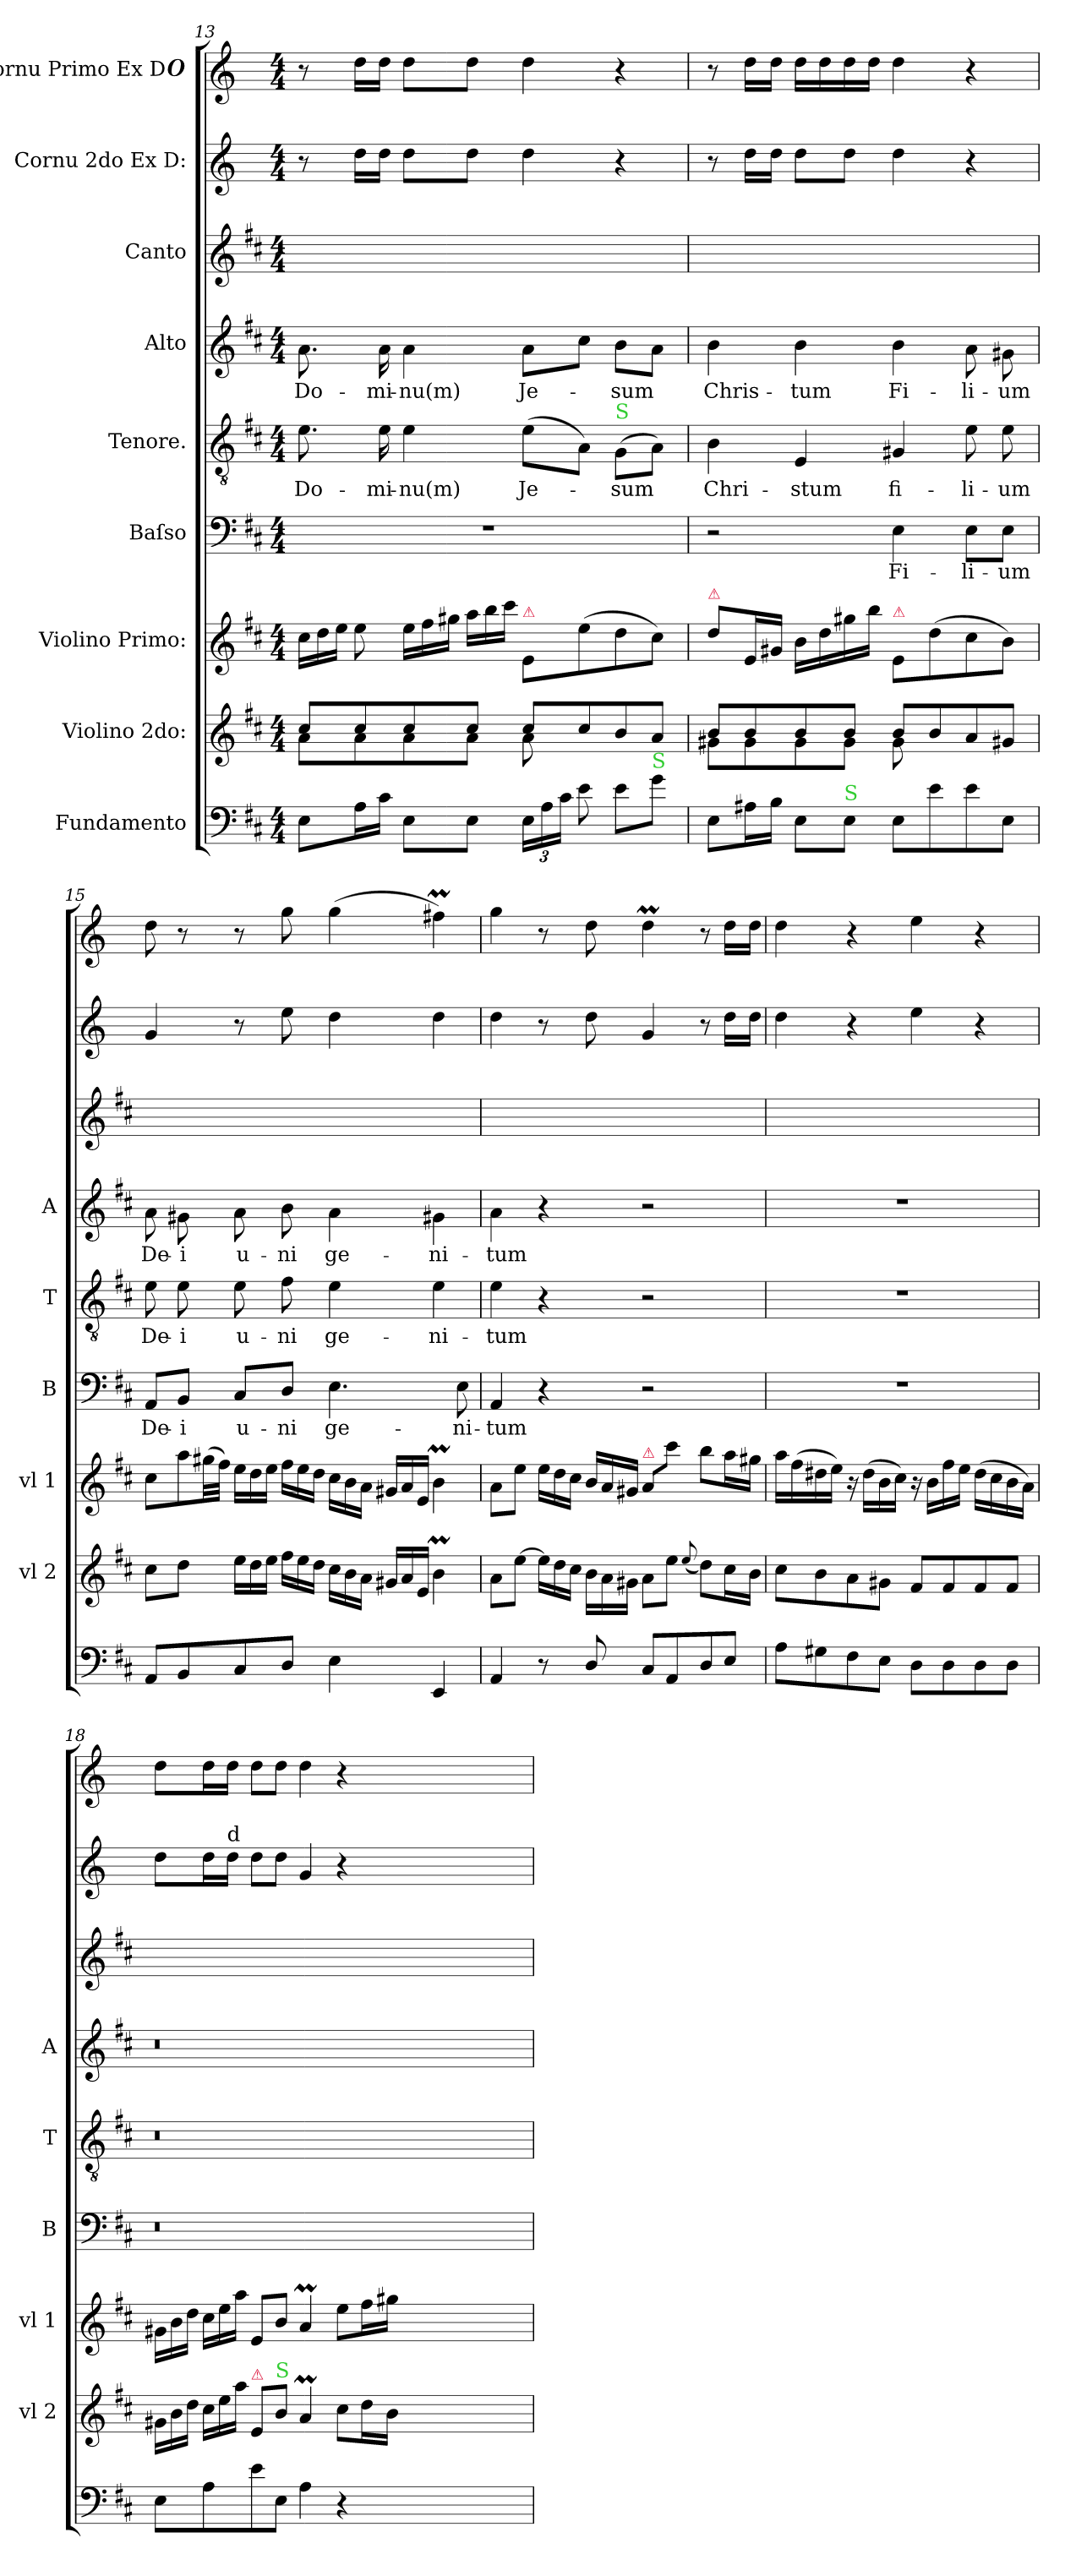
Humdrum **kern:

**kern	**kern	**kern	**kern	**text	**kern	**text	**kern	**text	**kern	**kern	**kern
*part9	*part8	*part7	*part6	*part6	*part5	*part5	*part4	*part4	*part3	*part2	*part1
*staff9	*staff8	*staff7	*staff6	*staff6	*staff5	*staff5	*staff4	*staff4	*staff3	*staff2	*staff1
*I"Fundamento	*I"Violino 2do:	*I"Violino Primo:	*I"Baſso	*	*I"Tenore.	*	*I"Alto	*	*I"Canto	*I"Cornu 2do Ex D:	*I"Cornu Primo Ex D#
*	*I'vl 2	*I'vl 1	*I'B	*	*I'T	*	*I'A	*	*	*	*
*clefF4	*clefG2	*clefG2	*clefF4	*	*clefGv2	*	*clefG2	*	*clefG2	*clefG2	*clefG2
*	*	*	*	*	*	*	*	*	*	*ITrd6c10	*ITrd6c10
*k[f#c#]	*k[f#c#]	*k[f#c#]	*k[f#c#]	*	*k[f#c#]	*	*k[f#c#]	*	*k[f#c#]	*k[f#c#]	*k[f#c#]
*D:	*D:	*D:	*D:	*	*D:	*	*D:	*	*D:	*D:	*D:
*M4/4	*M4/4	*M4/4	*M4/4	*	*M4/4	*	*M4/4	*	*M4/4	*M4/4	*M4/4
=13	=13	=13	=13	=13	=13	=13	=13	=13	=13	=13	=13
*	*^	*	*	*	*	*	*	*	*	*	*
*	*	*	*Xtuplet	*	*	*	*	*	*	*	*	*
8E\L	8cc#/L	8a\L	24cc#\LL	1r	.	8.e\	Do-	8.a\	Do-	1ryy	8r	8r
.	.	.	24dd\	.	.	.	.	.	.	.	.	.
.	.	.	24ee\JJ	.	.	.	.	.	.	.	.	.
16A\L	8cc#/	8a\	8ee\	.	.	.	.	.	.	.	16e\LL	16e\LL
16c#\JJ	.	.	.	.	.	16e\	-mi-	16a\	-mi-	.	16e\JJ	16e\JJ
8E\L	8cc#/	8a\	24ee\LL	.	.	4e\	-nu(m)	4a\	-nu(m)	.	8e\L	8e\L
.	.	.	24ff#\	.	.	.	.	.	.	.	.	.
.	.	.	24gg#X\JJ	.	.	.	.	.	.	.	.	.
8E\J	8cc#/J	8a\J	24aa\LL	.	.	.	.	.	.	.	8e\J	8e\J
.	.	.	24bb\	.	.	.	.	.	.	.	.	.
.	.	.	24ccc#\JJ	.	.	.	.	.	.	.	.	.
!	!	!	!LO:TX:a:color=crimson:t=⚠	!	!	!	!	!	!	!	!	!
24E\LL	8cc#/L	8a\	8e/L	.	.	(8e\L	Je-	8a\L	Je-	.	4e\	4e\
24A\	.	.	.	.	.	.	.	.	.	.	.	.
24c#\JJ	.	.	.	.	.	.	.	.	.	.	.	.
8e\	8cc#/	8ryy	(8ee\	.	.	8A\J)	.	8cc#\J	.	.	.	.
!	!	!	!	!	!	!LO:TX:a:color=limegreen:t=S	!	!	!	!	!	!
8e\L	8b/	4ryy	8dd\	.	.	(8G\L	-sum	8b\L	-sum	.	4r	4r
!LO:TX:a:color=limegreen:t=S	!	!	!	!	!	!	!	!	!	!	!	!
8g\J	8a/J	.	8cc#\J)	.	.	8A\J)	.	8a\J	.	.	.	.
=14	=14	=14	=14	=14	=14	=14	=14	=14	=14	=14	=14	=14
!	!	!	!LO:TX:a:color=crimson:t=⚠	!	!	!	!	!	!	!	!	!
8E\L	8b/L	8g#X\L	8dd\L	2r	.	4B\	Chri-	4b\	Chris-	1ryy	8r	8r
16A#X\L	8b/	8g#\	16e/L	.	.	.	.	.	.	.	16e\LL	16e\LL
16B\JJ	.	.	16g#X/JJ	.	.	.	.	.	.	.	16e\JJ	16e\JJ
8E\L	8b/	8g#\	16b\LL	.	.	4E/	-stum	4b\	-tum	.	8e\L	16e\LL
.	.	.	16dd\	.	.	.	.	.	.	.	.	16e\
!LO:TX:a:color=limegreen:t=S	!	!	!	!	!	!	!	!	!	!	!	!
8E\J	8b/J	8g#\J	16gg#X\	.	.	.	.	.	.	.	8e\J	16e\
.	.	.	16bb\JJ	.	.	.	.	.	.	.	.	16e\JJ
!	!	!	!LO:TX:a:color=crimson:t=⚠	!	!	!	!	!	!	!	!	!
8E\L	8b/L	8g#\	8e\L	4E\	Fi-	4G#X/	fi-	4b\	Fi-	.	4e\	4e\
8e\	8b/	8ryy	(8dd\	.	.	.	.	.	.	.	.	.
8e\	8a/	4ryy	8cc#\	8E\L	-li-	8e\	-li-	8a\	-li-	.	4r	4r
8E\J	8g#X/J	.	8b\J)	8E\J	-um	8e\	-um	8g#X\	-um	.	.	.
*	*v	*v	*	*	*	*	*	*	*	*	*	*
=15	=15	=15	=15	=15	=15	=15	=15	=15	=15	=15	=15
8AA/L	8cc#\L	8cc#\L	8AA/L	De-	8e\	De-	8a\	De-	1ryy	4A/	8e\
!	!	!LO:N:vis=8	!	!	!	!	!	!	!	!	!
8BB/	8dd\J	16aa\	8BB/J	-i	8e\	-i	8g#X\	-i	.	.	8r
.	.	(32gg#X\LL	.	.	.	.	.	.	.	.	.
.	.	32ff#\JJJ)	.	.	.	.	.	.	.	.	.
*	*Xtuplet	*	*	*	*	*	*	*	*	*	*
8C#/	24ee\LL	24ee\LL	8C#/L	u-	8e\	u-	8a\	u-	.	8r	8r
.	24dd\	24dd\	.	.	.	.	.	.	.	.	.
.	24ee\JJ	24ee\JJ	.	.	.	.	.	.	.	.	.
8D/J	24ff#\LL	24ff#\LL	8D/J	-ni	8f#\	-ni	8b\	-ni	.	8f#\	8a\
.	24ee\	24ee\	.	.	.	.	.	.	.	.	.
.	24dd\JJ	24dd\JJ	.	.	.	.	.	.	.	.	.
4E\	24cc#\LL	24cc#\LL	4.E\	ge-	4e\	ge-	4a\	ge-	.	4e\	(4a\
.	24b\	24b\	.	.	.	.	.	.	.	.	.
.	24a\JJ	24a\JJ	.	.	.	.	.	.	.	.	.
.	24g#X/LL	24g#X/LL	.	.	.	.	.	.	.	.	.
.	24a/	24a/	.	.	.	.	.	.	.	.	.
.	24e/JJ	24e/JJ	.	.	.	.	.	.	.	.	.
4EE/	4bM\	4bM\	.	.	4e\	-ni-	4g#X\	-ni-	.	4e\	4g#Xm\)
.	.	.	8E\	-ni-	.	.	.	.	.	.	.
=16	=16	=16	=16	=16	=16	=16	=16	=16	=16	=16	=16
4AA/	8a\L	8a\L	4AA/	-tum	4e\	-tum	4a\	-tum	1ryy	4e\	4a\
.	[8ee\J	8ee\J	.	.	.	.	.	.	.	.	.
8r	24ee\LL]	24ee\LL	4r	.	4r	.	4r	.	.	8r	8r
.	24dd\	24dd\	.	.	.	.	.	.	.	.	.
.	24cc#\JJ	24cc#\JJ	.	.	.	.	.	.	.	.	.
8D/	24b\LL	24b/LL	.	.	.	.	.	.	.	8e\	8e\
.	24a\	24a/	.	.	.	.	.	.	.	.	.
.	24g#X\JJ	24g#X/JJ	.	.	.	.	.	.	.	.	.
!	!	!LO:TX:a:color=crimson:t=⚠	!	!	!	!	!	!	!	!	!
8C#/L	8a\L	8a/L	2r	.	2r	.	2r	.	.	4A/	4eM\
8AA/	8ee\J	8ccc#\J	.	.	.	.	.	.	.	.	.
.	(8qqee/	.	.	.	.	.	.	.	.	.	.
8D/	8dd\L)	8bb\L	.	.	.	.	.	.	.	8r	8r
8E/J	16cc#\L	16aa\L	.	.	.	.	.	.	.	16e\LL	16e\LL
.	16b\JJ	16gg#X\JJ	.	.	.	.	.	.	.	16e\JJ	16e\JJ
=17	=17	=17	=17	=17	=17	=17	=17	=17	=17	=17	=17
8A\L	8cc#\L	16aa\LL	1r	.	1r	.	1r	.	1ryy	4e\	4e\
.	.	(16ff#\	.	.	.	.	.	.	.	.	.
8G#X\	8b\	16dd#X\	.	.	.	.	.	.	.	.	.
.	.	16ee\JJ)	.	.	.	.	.	.	.	.	.
8F#\	8a\	16r	.	.	.	.	.	.	.	4r	4r
.	.	(16dd#\LL	.	.	.	.	.	.	.	.	.
8E\J	8g#X\J	16b\	.	.	.	.	.	.	.	.	.
.	.	16cc#\JJ)	.	.	.	.	.	.	.	.	.
8D\L	8f#/L	16r	.	.	.	.	.	.	.	4f#\	4f#\
.	.	16b\LL	.	.	.	.	.	.	.	.	.
8D\	8f#/	16ff#\	.	.	.	.	.	.	.	.	.
.	.	16ee\JJ	.	.	.	.	.	.	.	.	.
8D\	8f#/	(16dd#\LL	.	.	.	.	.	.	.	4r	4r
.	.	16cc#\	.	.	.	.	.	.	.	.	.
8D\J	8f#/J	16b\	.	.	.	.	.	.	.	.	.
.	.	16a\JJ)	.	.	.	.	.	.	.	.	.
=18	=18	=18	=18	=18	=18	=18	=18	=18	=18	=18	=18
8E\L	24g#X\LL	24g#X\LL	0.r	.	0.r	.	0.r	.	1ryy	8e\L	8e\L
.	24b\	24b\	.	.	.	.	.	.	.	.	.
.	24dd\JJ	24dd\JJ	.	.	.	.	.	.	.	.	.
8A\	24cc#\LL	24cc#\LL	.	.	.	.	.	.	.	16e\L	16e\L
.	24ee\	24ee\	.	.	.	.	.	.	.	.	.
!	!	!	!	!	!	!	!	!	!	!LO:TX:a:t=d	!
.	.	.	.	.	.	.	.	.	.	16e\JJ	16e\JJ
.	24aa\JJ	24aa\JJ	.	.	.	.	.	.	.	.	.
!	!LO:TX:a:color=crimson:t=⚠	!	!	!	!	!	!	!	!	!	!
8e\	8e/L	8e/L	.	.	.	.	.	.	.	8e\L	8e\L
!	!LO:TX:a:color=limegreen:t=S	!	!	!	!	!	!	!	!	!	!
8E\J	8b\J	8b/J	.	.	.	.	.	.	.	8e\J	8e\J
4A\	4aM/	4aM/	.	.	.	.	.	.	.	4A/	4e\
4r	8cc#\L	8ee\L	.	.	.	.	.	.	.	4r	4r
.	16dd\L	16ff#\L	.	.	.	.	.	.	.	.	.
.	16b\JJ	16gg#X\JJ	.	.	.	.	.	.	.	.	.
0ryy	0ryy	0ryy	.	.	.	.	.	.	0ryy	0ryy	0ryy
=	=	=	=	=	=	=	=	=	=	=	=
*-	*-	*-	*-	*-	*-	*-	*-	*-	*-	*-	*-
